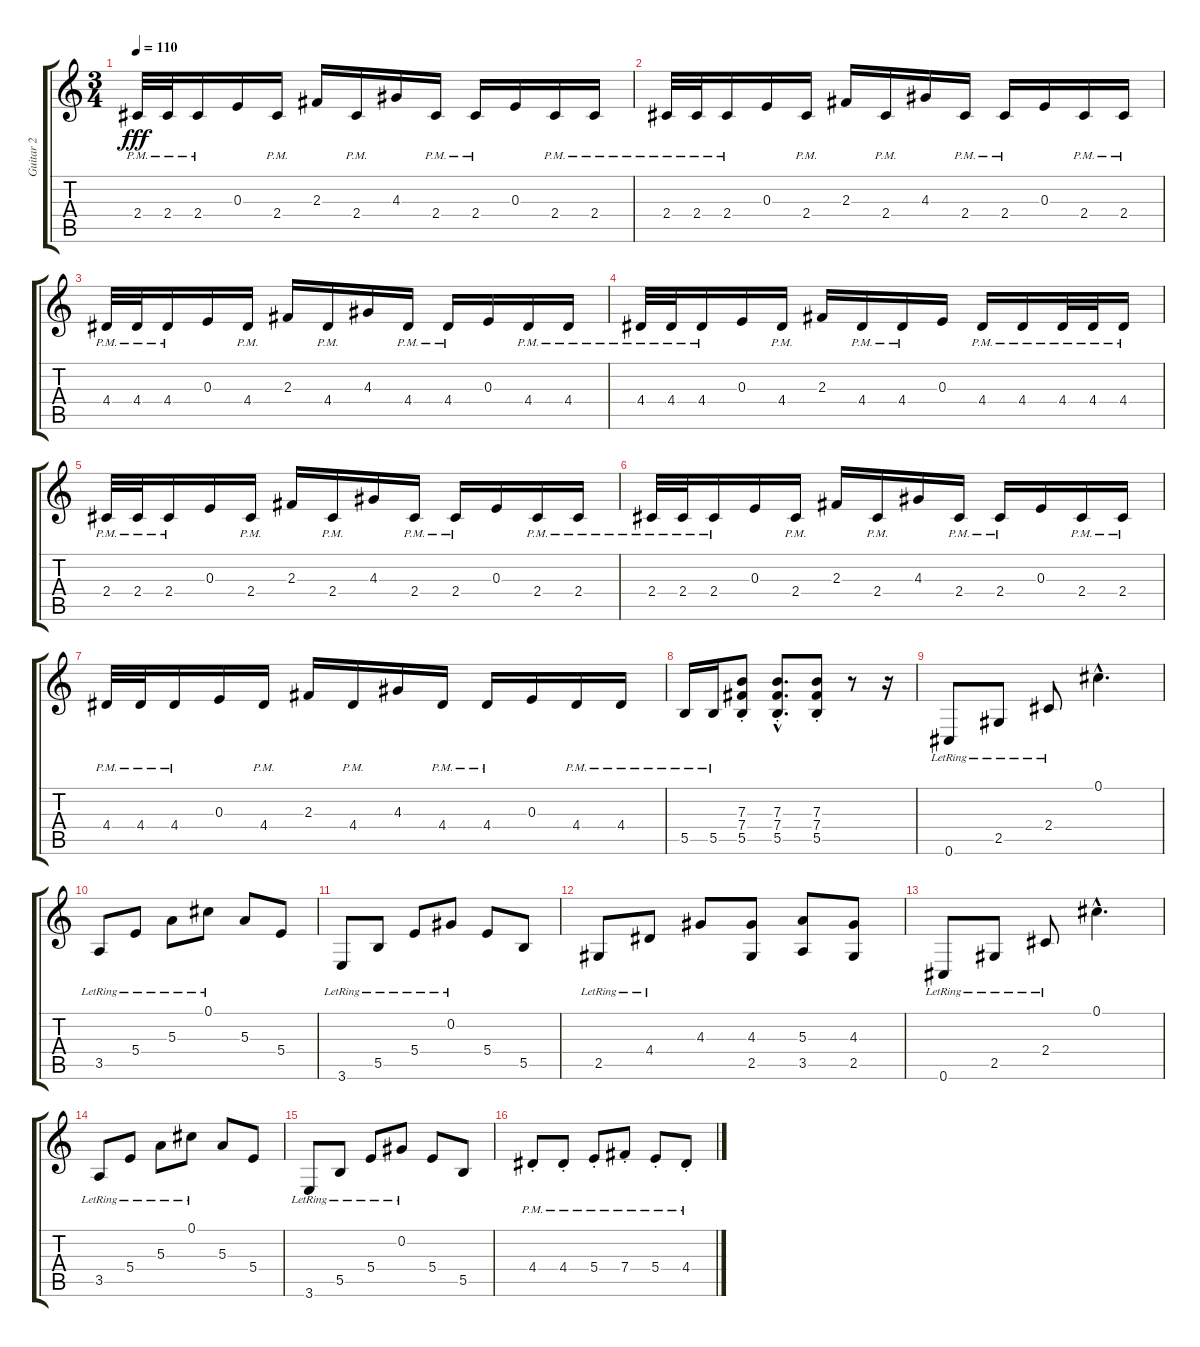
\track ("Guitar 2" "Guitar 2") {instrument distortionguitar}
\staff {score tabs}
\tuning (Db4 Ab3 E3 B2 Gb2 Db2) {hide}
\ts (3 4)
\tempo 110
\clef g2
\ks c
2.4{pm}.32{dy fff} 2.4{pm}.32 2.4{pm}.16 0.3.16 2.4{pm}.16 2.3.16 2.4{pm}.16 4.3.16 2.4{pm}.16 2.4{pm}.16 0.3.16 2.4{pm}.16 2.4{pm}.16 |
2.4{pm}.32 2.4{pm}.32 2.4{pm}.16 0.3.16 2.4{pm}.16 2.3.16 2.4{pm}.16 4.3.16 2.4{pm}.16 2.4{pm}.16 0.3.16 2.4{pm}.16 2.4{pm}.16 |
4.4{pm}.32 4.4{pm}.32 4.4{pm}.16 0.3.16 4.4{pm}.16 2.3.16 4.4{pm}.16 4.3.16 4.4{pm}.16 4.4{pm}.16 0.3.16 4.4{pm}.16 4.4{pm}.16 |
4.4{pm}.32 4.4{pm}.32 4.4{pm}.16 0.3.16 4.4{pm}.16 2.3.16 4.4{pm}.16 4.4{pm}.16 0.3.16 4.4{pm}.16 4.4{pm}.16 4.4{pm}.32 4.4{pm}.32 4.4{pm}.16 |
2.4{pm}.32 2.4{pm}.32 2.4{pm}.16 0.3.16 2.4{pm}.16 2.3.16 2.4{pm}.16 4.3.16 2.4{pm}.16 2.4{pm}.16 0.3.16 2.4{pm}.16 2.4{pm}.16 |
2.4{pm}.32 2.4{pm}.32 2.4{pm}.16 0.3.16 2.4{pm}.16 2.3.16 2.4{pm}.16 4.3.16 2.4{pm}.16 2.4{pm}.16 0.3.16 2.4{pm}.16 2.4{pm}.16 |
4.4{pm}.32 4.4{pm}.32 4.4{pm}.16 0.3.16 4.4{pm}.16 2.3.16 4.4{pm}.16 4.3.16 4.4{pm}.16 4.4{pm}.16 0.3.16 4.4{pm}.16 4.4{pm}.16 |
5.5{pm}.16 5.5{pm}.16 (7.3{st} 7.4{st} 5.5{st}).8 (7.3{hac st} 7.4{hac st} 5.5{hac st}).8{d} (7.3{st} 7.4{st} 5.5{st}).8 r.8 r.16 |
0.6{lr}.8 2.5{lr}.8 2.4{lr}.8 0.1{hac}.4{d} |
3.5{lr}.8 5.4{lr}.8 5.3{lr}.8 0.1{lr}.8 5.3.8 5.4.8 |
3.6{lr}.8 5.5{lr}.8 5.4{lr}.8 0.2{lr}.8 5.4.8 5.5.8 |
2.5{lr}.8 4.4{lr}.8 4.3.8 (4.3 2.5).8 (5.3 3.5).8 (4.3 2.5).8 |
0.6{lr}.8 2.5{lr}.8 2.4{lr}.8 0.1{hac}.4{d} |
3.5{lr}.8 5.4{lr}.8 5.3{lr}.8 0.1{lr}.8 5.3.8 5.4.8 |
3.6{lr}.8 5.5{lr}.8 5.4{lr}.8 0.2{lr}.8 5.4.8 5.5.8 |
4.4{pm st}.8 4.4{pm st}.8 5.4{pm st}.8 7.4{pm st}.8 5.4{pm st}.8 4.4{pm st}.8
